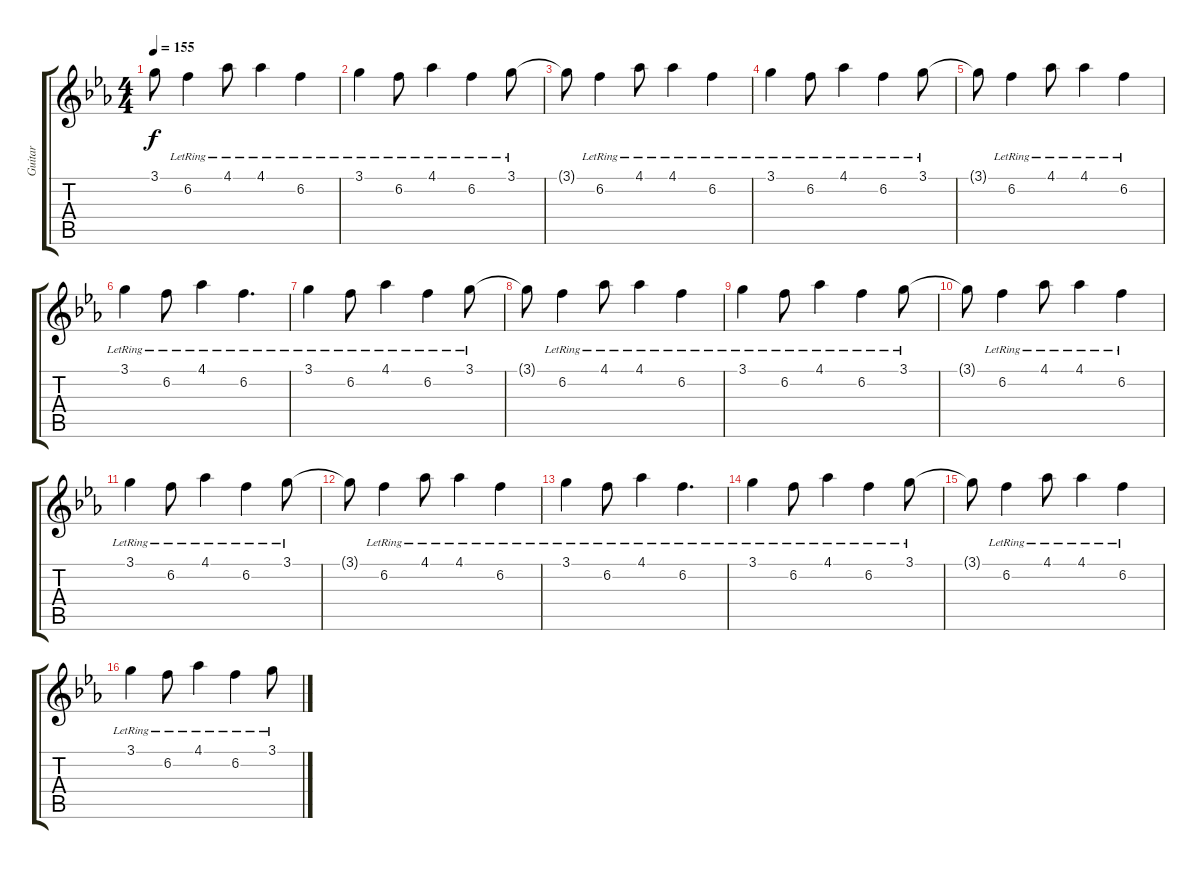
\track ("Guitar" "Guitar") {instrument electricguitarjazz}
\staff {score tabs}
\tuning (E4 B3 G3 D3 A2 E2) {hide}
\ts (4 4)
\tempo 155
\clef g2
\ks eb
3.1{t}.8{dy f} 6.2{lr}.4 4.1{lr}.8 4.1{lr}.4 6.2{lr}.4 |
3.1{lr}.4 6.2{lr}.8 4.1{lr}.4 6.2{lr}.4 3.1{lr}.8 |
3.1{t}.8 6.2{lr}.4 4.1{lr}.8 4.1{lr}.4 6.2{lr}.4 |
3.1{lr}.4 6.2{lr}.8 4.1{lr}.4 6.2{lr}.4 3.1{lr}.8 |
3.1{t}.8 6.2{lr}.4 4.1{lr}.8 4.1{lr}.4 6.2{lr}.4 |
3.1{lr}.4 6.2{lr}.8 4.1{lr}.4 6.2{lr}.4{d} |
3.1{lr}.4 6.2{lr}.8 4.1{lr}.4 6.2{lr}.4 3.1{lr}.8 |
3.1{t}.8 6.2{lr}.4 4.1{lr}.8 4.1{lr}.4 6.2{lr}.4 |
3.1{lr}.4 6.2{lr}.8 4.1{lr}.4 6.2{lr}.4 3.1{lr}.8 |
3.1{t}.8 6.2{lr}.4 4.1{lr}.8 4.1{lr}.4 6.2{lr}.4 |
3.1{lr}.4 6.2{lr}.8 4.1{lr}.4 6.2{lr}.4 3.1{lr}.8 |
3.1{t}.8 6.2{lr}.4 4.1{lr}.8 4.1{lr}.4 6.2{lr}.4 |
3.1{lr}.4 6.2{lr}.8 4.1{lr}.4 6.2{lr}.4{d} |
3.1{lr}.4 6.2{lr}.8 4.1{lr}.4 6.2{lr}.4 3.1{lr}.8 |
3.1{t}.8 6.2{lr}.4 4.1{lr}.8 4.1{lr}.4 6.2{lr}.4 |
3.1{lr}.4 6.2{lr}.8 4.1{lr}.4 6.2{lr}.4 3.1{lr}.8
